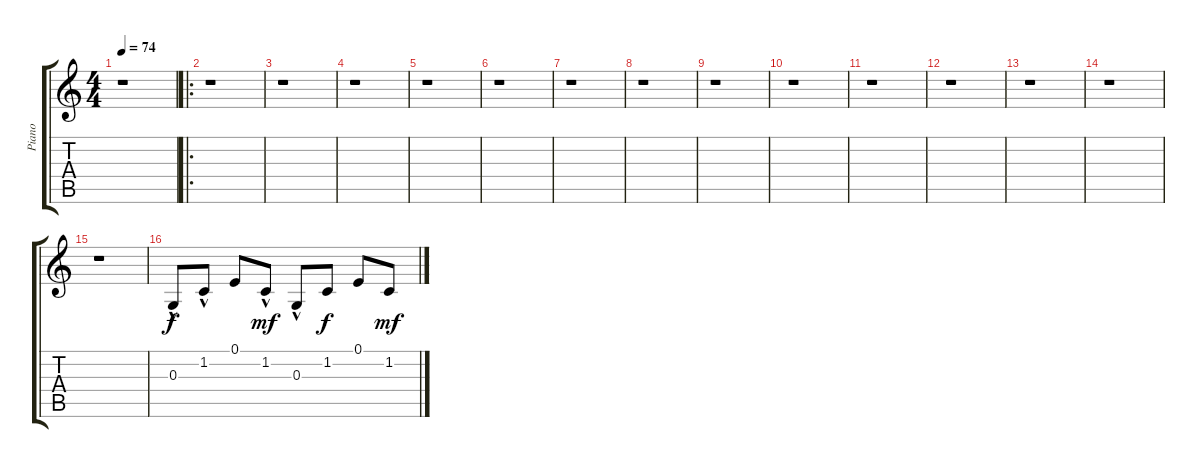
\track ("Piano" "Piano") {instrument acousticgrandpiano}
\staff {score tabs}
\tuning (E4 B3 G3 D3 A2 E2) {hide}
\ts (4 4)
\tempo 74
\clef g2
\ks c
r.1{dy f instrument acousticgrandpiano} |
\ro
r.1 |
r.1 |
r.1 |
r.1 |
r.1 |
r.1 |
r.1 |
r.1 |
r.1 |
r.1 |
r.1 |
r.1 |
r.1 |
r.1 |
0.3{hac}.8 1.2{hac}.8 0.1.8 1.2{hac}.8{dy mf} 0.3{hac}.8 1.2.8{dy f} 0.1.8 1.2.8{dy mf}
